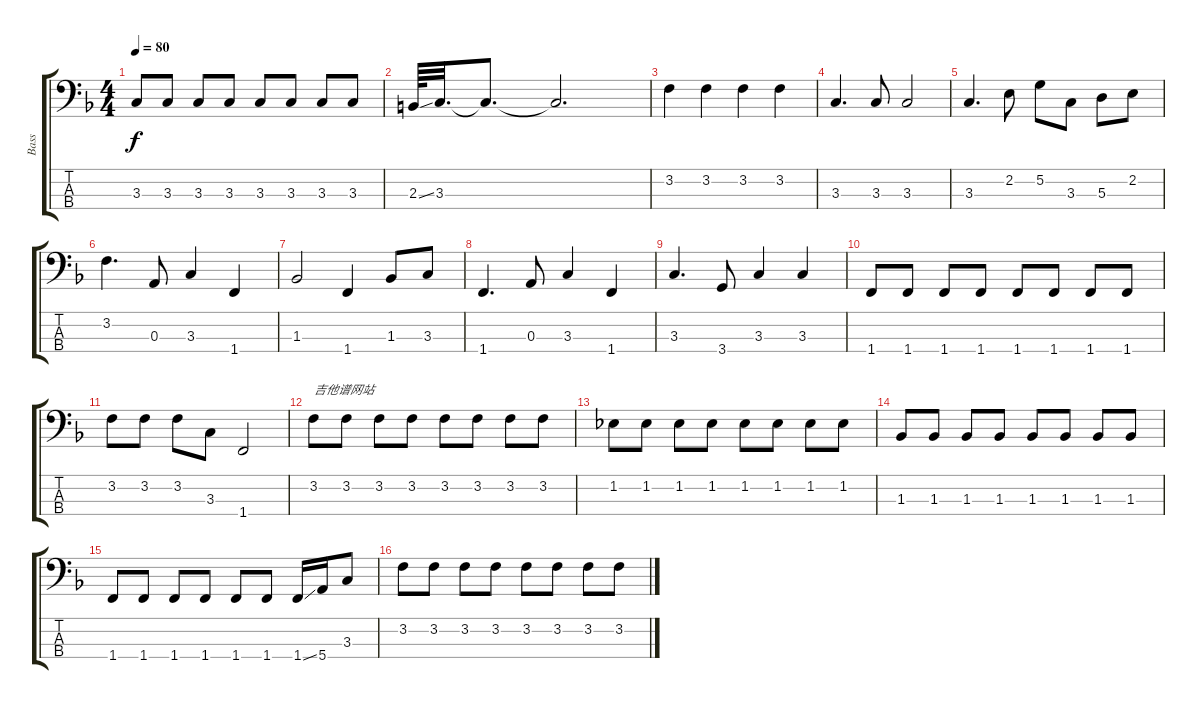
\track ("Bass" "Bass") {instrument electricbassfinger}
\staff {score tabs}
\tuning (G2 D2 A1 E1) {hide}
\ts (4 4)
\tempo 80
\clef f4
\ks f
3.3.8{dy f} 3.3.8 3.3.8 3.3.8 3.3.8 3.3.8 3.3.8 3.3.8 |
2.3{ss}.64 3.3.32{d} 3.3{t}.8{d} 3.3{t}.2{d} |
3.2.4 3.2.4 3.2.4 3.2.4 |
3.3.4{d} 3.3.8 3.3.2 |
3.3.4{d} 2.2.8 5.2.8 3.3.8 5.3.8 2.2.8 |
3.2.4{d} 0.3.8 3.3.4 1.4.4 |
1.3.2 1.4.4 1.3.8 3.3.8 |
1.4.4{d} 0.3.8 3.3.4 1.4.4 |
3.3.4{d} 3.4.8 3.3.4 3.3.4 |
1.4.8 1.4.8 1.4.8 1.4.8 1.4.8 1.4.8 1.4.8 1.4.8 |
3.2.8 3.2.8 3.2.8 3.3.8 1.4.2 |
3.2.8{txt "吉他谱网站"} 3.2.8 3.2.8 3.2.8 3.2.8 3.2.8 3.2.8 3.2.8 |
1.2.8 1.2.8 1.2.8 1.2.8 1.2.8 1.2.8 1.2.8 1.2.8 |
1.3.8 1.3.8 1.3.8 1.3.8 1.3.8 1.3.8 1.3.8 1.3.8 |
1.4.8 1.4.8 1.4.8 1.4.8 1.4.8 1.4.8 1.4{ss}.16 5.4.16 3.3.8 |
3.2.8 3.2.8 3.2.8 3.2.8 3.2.8 3.2.8 3.2.8 3.2.8
